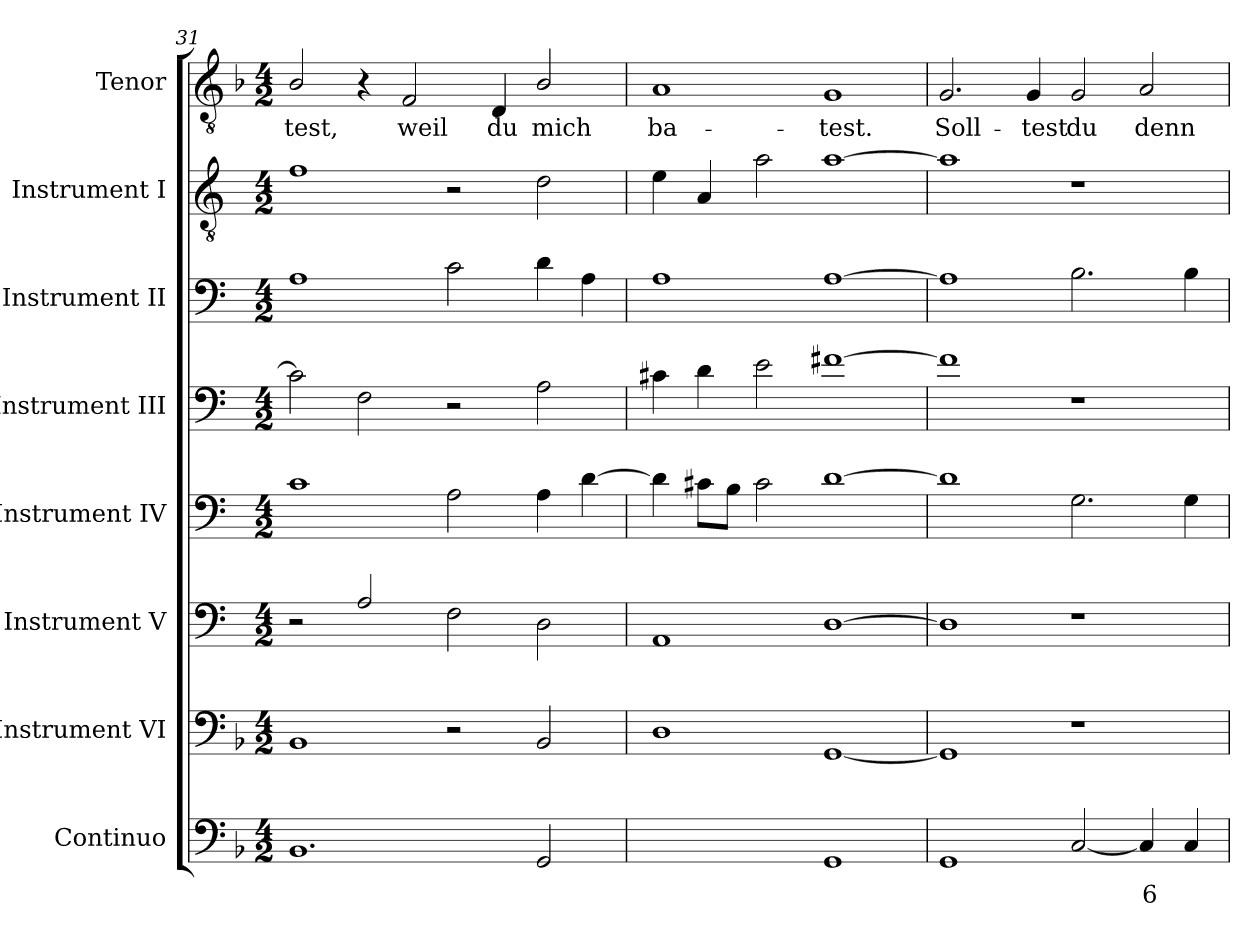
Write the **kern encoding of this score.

**kern	**text	**kern	**kern	**kern	**kern	**kern	**kern	**kern	**text
*part8	*part8	*part7	*part6	*part5	*part4	*part3	*part2	*part1	*part1
*staff8	*staff8	*staff7	*staff6	*staff5	*staff4	*staff3	*staff2	*staff1	*staff1
*I"Continuo	*	*I"Instrument VI	*I"Instrument V	*I"Instrument IV	*I"Instrument III	*I"Instrument II	*I"Instrument I	*I"Tenor	*
*	*	*I'VI	*I'V	*I'IV	*I'III	*I'II	*I'I	*I'T	*
!!LO:LB:g=z
*clefF4	*	*clefF4	*clefF4	*clefF4	*clefF4	*clefF4	*clefGv2	*clefGv2	*
*	*	*	*ITrd4c7	*ITrd4c7	*ITrd4c7	*ITrd4c7	*ITrd4c7	*	*
*k[b-]	*	*k[b-]	*k[b-]	*k[b-]	*k[b-]	*k[b-]	*k[b-]	*k[b-]	*
*F:	*	*F:	*F:	*F:	*F:	*F:	*F:	*F:	*
*M4/2	*	*M4/2	*M4/2	*M4/2	*M4/2	*M4/2	*M4/2	*M4/2	*
=31	=31	=31	=31	=31	=31	=31	=31	=31	=31
!	!	!	!	!	!	!	!	!	!LO:LY:b
1.BB-	.	1BB-	2r	1F	2F]	1D	1B-	2B-/	-test,
.	.	.	2D/	.	2BB-	.	.	4r	.
!	!	!	!	!	!	!	!	!	!LO:LY:b
.	.	.	.	.	.	.	.	2F	weil
.	.	2r	2BB-	2D	2r	2F	2r	.	.
!	!	!	!	!	!	!	!	!	!LO:LY:b
.	.	.	.	.	.	.	.	4D	du
!	!	!	!	!	!	!	!	!	!LO:LY:b
2GG	.	2BB-	2GG	4D	2D	4G	2G	2B-/	mich
.	.	.	.	[4G	.	4D	.	.	.
=32	=32	=32	=32	=32	=32	=32	=32	=32	=32
!	!LO:LY:b	!	!	!	!	!	!	!	!LO:LY:b
[2DDyy	4	1D	1DD	4G]	4F#X	1D	4A	1A	ba-
.	.	.	.	8F#XL	4G	.	4D	.	.
.	.	.	.	8EJ	.	.	.	.	.
2DDyy]	.	.	.	2F#	2A	.	2d	.	.
!	!	!	!	!	!	!	!	!	!LO:LY:b
1GG	.	[1GG	[1GG	[1G	[1Bn	[1D	[1d	1G	-test.
=33	=33	=33	=33	=33	=33	=33	=33	=33	=33
!	!	!	!	!	!	!	!	!	!LO:LY:b
1GG	.	1GG]	1GG]	1G]	1B]	1D]	1d]	2.G	Soll-
!	!	!	!	!	!	!	!	!	!LO:LY:b
.	.	.	.	.	.	.	.	4G	-test
!	!	!	!	!	!	!	!	!	!LO:LY:b
[2C	.	1r	1r	2.C	1r	2.E	1r	2G	du
!	!LO:LY:b	!	!	!	!	!	!	!	!LO:LY:b
4C]	6	.	.	.	.	.	.	2A	denn
4C	.	.	.	4C	.	4E	.	.	.
=	=	=	=	=	=	=	=	=	=
*-	*-	*-	*-	*-	*-	*-	*-	*-	*-
